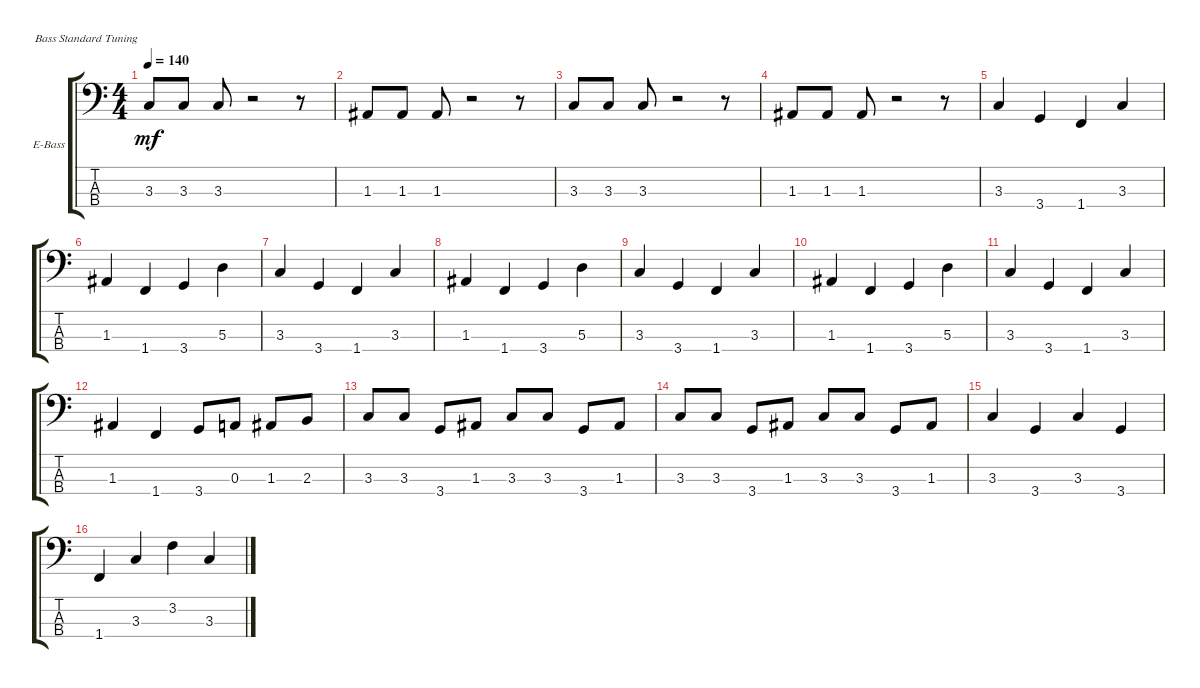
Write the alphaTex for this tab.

\defaultSystemsLayout 4
\bracketExtendMode groupsimilarinstruments
\firstSystemTrackNameOrientation horizontal
\otherSystemsTrackNameOrientation horizontal
\track ("Electric Bass" "E-Bass") {instrument electricbassfinger}
\staff {score tabs}
\tuning (G2 D2 A1 E1)
\ts (4 4)
\tempo 140
\clef f4
\scale
0.333333
\ks c
3.3.8{dy mf} 3.3.8 3.3.8 r.2 r.8 |
\scale
0.333333 1.3.8 1.3.8 1.3.8 r.2 r.8 |
\scale
0.333333 3.3.8 3.3.8 3.3.8 r.2 r.8 |
\scale
0.333333 1.3.8 1.3.8 1.3.8 r.2 r.8 |
\scale
0.333333 3.3.4 3.4.4 1.4.4 3.3.4 |
\scale
0.333333 1.3.4 1.4.4 3.4.4 5.3.4 |
\scale
0.333333 3.3.4 3.4.4 1.4.4 3.3.4 |
\scale
0.333333 1.3.4 1.4.4 3.4.4 5.3.4 |
\scale
0.333333 3.3.4 3.4.4 1.4.4 3.3.4 |
\scale
0.333333 1.3.4 1.4.4 3.4.4 5.3.4 |
\scale
0.333333 3.3.4 3.4.4 1.4.4 3.3.4 |
\scale
0.333333 1.3.4 1.4.4 3.4.8 0.3.8 1.3.8 2.3.8 |
\scale
0.333333 3.3.8 3.3.8 3.4.8 1.3.8 3.3.8 3.3.8 3.4.8 1.3.8 |
\scale
0.333333 3.3.8 3.3.8 3.4.8 1.3.8 3.3.8 3.3.8 3.4.8 1.3.8 |
\scale
0.333333 3.3.4 3.4.4 3.3.4 3.4.4 |
\scale
0.333333 1.4.4 3.3.4 3.2.4 3.3.4
